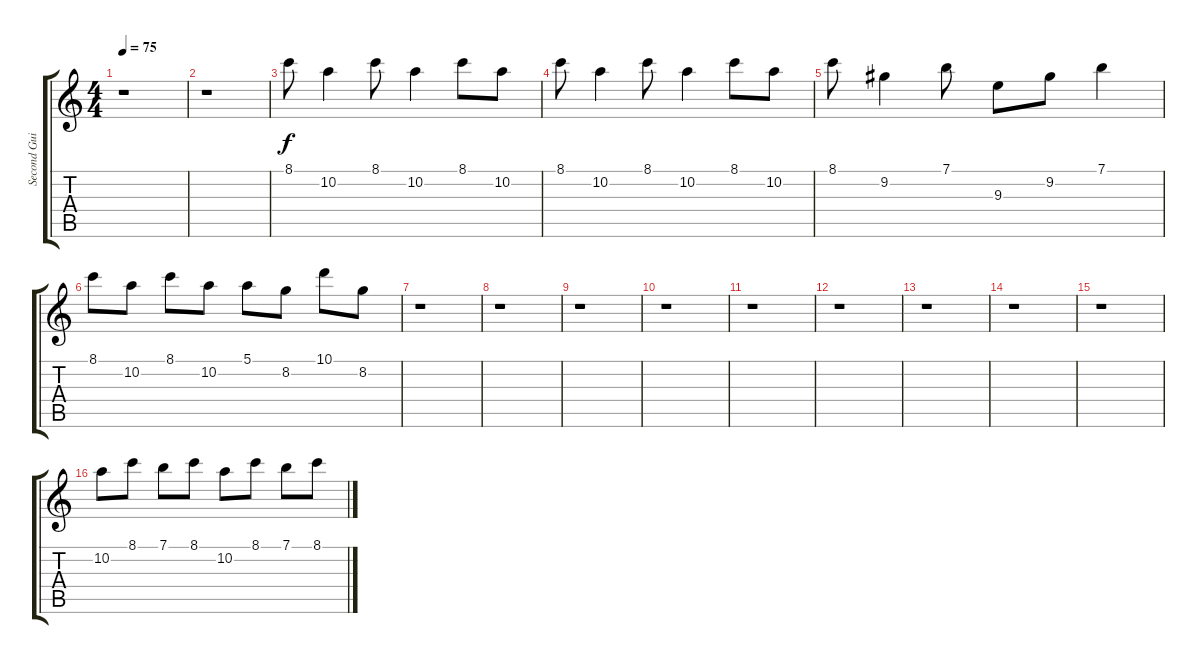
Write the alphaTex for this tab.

\track ("Second Guitar" "Second Gui") {instrument overdrivenguitar}
\staff {score tabs}
\tuning (E4 B3 G3 D3 A2 E2) {hide}
\ts (4 4)
\tempo 75
\clef g2
\ks c
r.1{dy f} |
r.1 |
8.1.8 10.2.4 8.1.8 10.2.4 8.1.8 10.2.8 |
8.1.8 10.2.4 8.1.8 10.2.4 8.1.8 10.2.8 |
8.1.8 9.2.4 7.1.8 9.3.8 9.2.8 7.1.4 |
8.1.8 10.2.8 8.1.8 10.2.8 5.1.8 8.2.8 10.1.8 8.2.8 |
r.1 |
r.1 |
r.1 |
r.1 |
r.1 |
r.1 |
r.1 |
r.1 |
r.1 |
10.2.8 8.1.8 7.1.8 8.1.8 10.2.8 8.1.8 7.1.8 8.1.8
